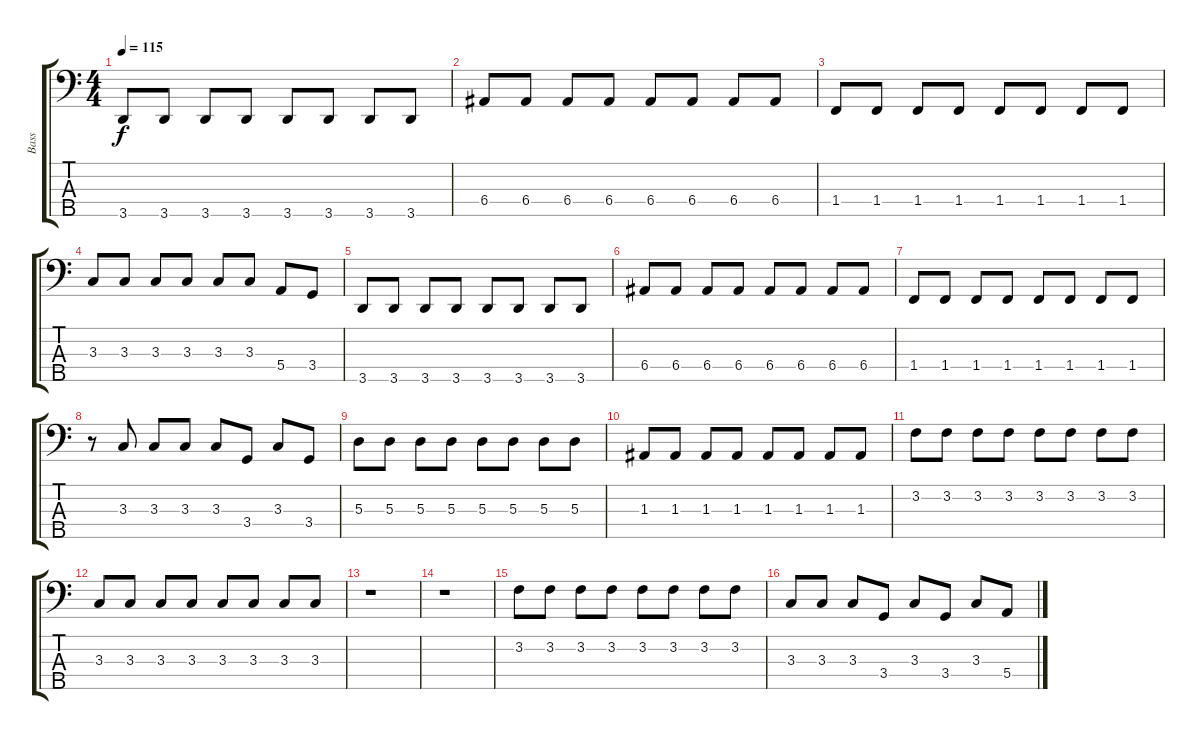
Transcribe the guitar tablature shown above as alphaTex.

\track ("Bass" "Bass") {instrument electricbassfinger}
\staff {score tabs}
\tuning (G2 D2 A1 E1 B0) {hide}
\ts (4 4)
\tempo 115
\clef f4
\ks c
3.5.8{dy f} 3.5.8 3.5.8 3.5.8 3.5.8 3.5.8 3.5.8 3.5.8 |
6.4.8 6.4.8 6.4.8 6.4.8 6.4.8 6.4.8 6.4.8 6.4.8 |
1.4.8 1.4.8 1.4.8 1.4.8 1.4.8 1.4.8 1.4.8 1.4.8 |
3.3.8 3.3.8 3.3.8 3.3.8 3.3.8 3.3.8 5.4.8 3.4.8 |
3.5.8 3.5.8 3.5.8 3.5.8 3.5.8 3.5.8 3.5.8 3.5.8 |
6.4.8 6.4.8 6.4.8 6.4.8 6.4.8 6.4.8 6.4.8 6.4.8 |
1.4.8 1.4.8 1.4.8 1.4.8 1.4.8 1.4.8 1.4.8 1.4.8 |
r.8 3.3.8 3.3.8 3.3.8 3.3.8 3.4.8 3.3.8 3.4.8 |
5.3.8 5.3.8 5.3.8 5.3.8 5.3.8 5.3.8 5.3.8 5.3.8 |
1.3.8 1.3.8 1.3.8 1.3.8 1.3.8 1.3.8 1.3.8 1.3.8 |
3.2.8 3.2.8 3.2.8 3.2.8 3.2.8 3.2.8 3.2.8 3.2.8 |
3.3.8 3.3.8 3.3.8 3.3.8 3.3.8 3.3.8 3.3.8 3.3.8 |
r.1 |
r.1 |
3.2.8 3.2.8 3.2.8 3.2.8 3.2.8 3.2.8 3.2.8 3.2.8 |
3.3.8 3.3.8 3.3.8 3.4.8 3.3.8 3.4.8 3.3.8 5.4.8
